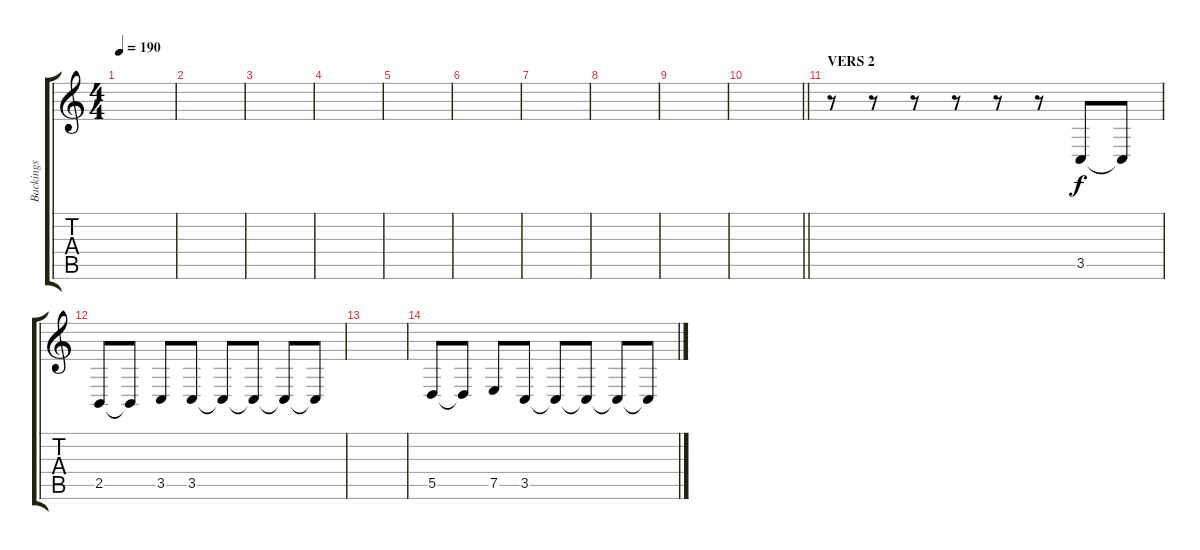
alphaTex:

\track ("Backings" "Backings") {instrument altosax}
\staff {score tabs}
\tuning (E4 B3 G3 D3 A2 E2) {hide}
\ts (4 4)
\tempo 190
\clef g2
\ks c
|
|
|
|
|
|
|
|
|
\barLineRight lightlight
|
\section ("" "VERS 2")
r.8 r.8 r.8 r.8 r.8 r.8 3.5.8 3.5{t}.8 |
2.5.8 2.5{t}.8 3.5.8 3.5.8 3.5{t}.8 3.5{t}.8 3.5{t}.8 3.5{t}.8 |
|
5.5.8 5.5{t}.8 7.5.8 3.5.8 3.5{t}.8 3.5{t}.8 3.5{t}.8 3.5{t}.8
